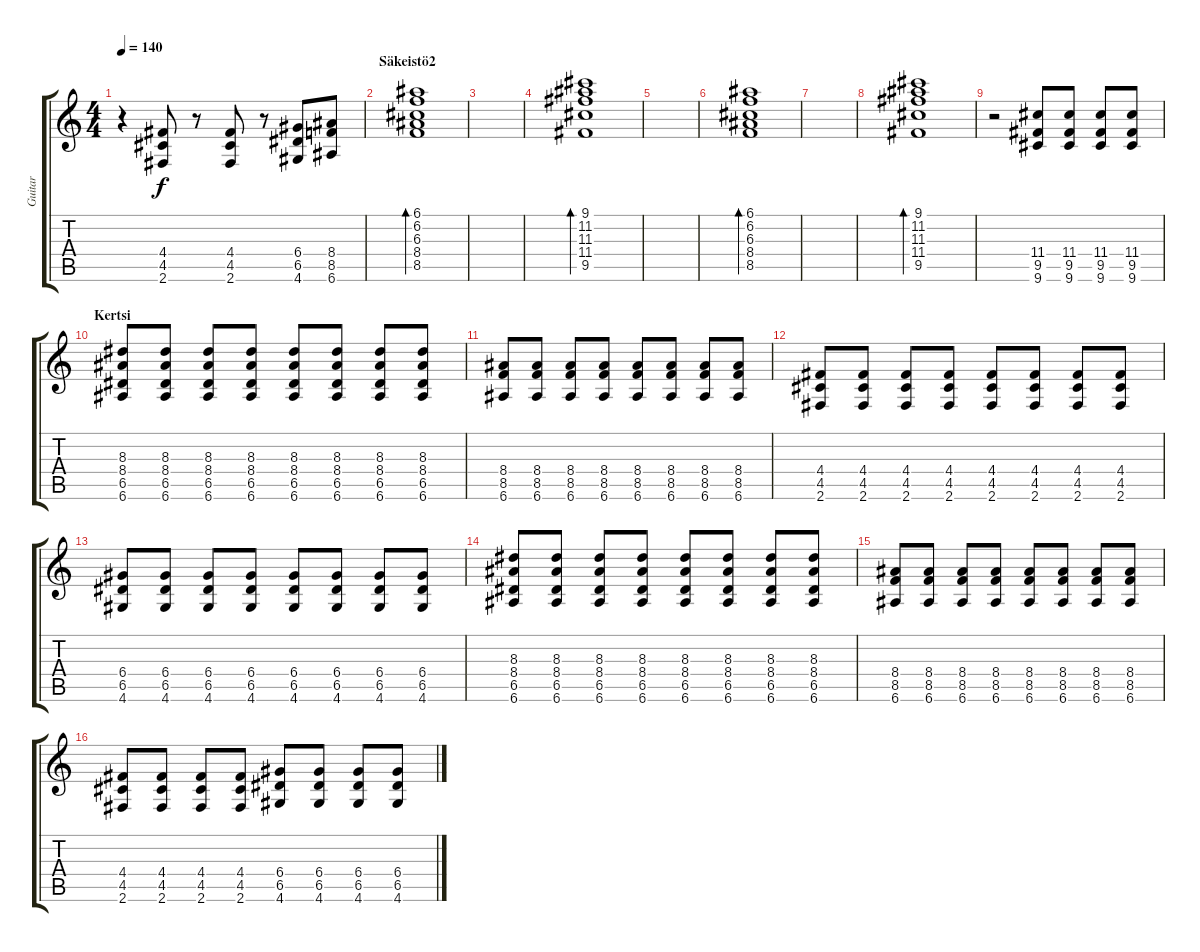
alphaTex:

\track ("Guitar" "Guitar") {instrument distortionguitar}
\staff {score tabs}
\tuning (E4 B3 G3 D3 A2 E2) {hide}
\ts (4 4)
\tempo 140
\clef g2
\ks c
r.4{dy f} (4.4 4.5 2.6).8 r.8 (4.4 4.5 2.6).8 r.8 (6.4 6.5 4.6).8 (8.4 8.5 6.6).8 |
\section ("" "Säkeistö2")
(6.1 6.2 6.3 8.4 8.5).1{bd 480 instrument electricguitarclean} |
|
(9.1 11.2 11.3 11.4 9.5).1{bd 480 instrument electricguitarclean} |
|
(6.1 6.2 6.3 8.4 8.5).1{bd 480 instrument electricguitarclean} |
|
(9.1 11.2 11.3 11.4 9.5).1{bd 480 instrument electricguitarclean} |
r.2 (11.4 9.5 9.6).8{instrument distortionguitar} (11.4 9.5 9.6).8 (11.4 9.5 9.6).8 (11.4 9.5 9.6).8 |
\section ("" "Kertsi")
(8.3 8.4 6.5 6.6).8 (8.3 8.4 6.5 6.6).8 (8.3 8.4 6.5 6.6).8 (8.3 8.4 6.5 6.6).8 (8.3 8.4 6.5 6.6).8 (8.3 8.4 6.5 6.6).8 (8.3 8.4 6.5 6.6).8 (8.3 8.4 6.5 6.6).8 |
(8.4 8.5 6.6).8 (8.4 8.5 6.6).8 (8.4 8.5 6.6).8 (8.4 8.5 6.6).8 (8.4 8.5 6.6).8 (8.4 8.5 6.6).8 (8.4 8.5 6.6).8 (8.4 8.5 6.6).8 |
(4.4 4.5 2.6).8 (4.4 4.5 2.6).8 (4.4 4.5 2.6).8 (4.4 4.5 2.6).8 (4.4 4.5 2.6).8 (4.4 4.5 2.6).8 (4.4 4.5 2.6).8 (4.4 4.5 2.6).8 |
(6.4 6.5 4.6).8 (6.4 6.5 4.6).8 (6.4 6.5 4.6).8 (6.4 6.5 4.6).8 (6.4 6.5 4.6).8 (6.4 6.5 4.6).8 (6.4 6.5 4.6).8 (6.4 6.5 4.6).8 |
(8.3 8.4 6.5 6.6).8 (8.3 8.4 6.5 6.6).8 (8.3 8.4 6.5 6.6).8 (8.3 8.4 6.5 6.6).8 (8.3 8.4 6.5 6.6).8 (8.3 8.4 6.5 6.6).8 (8.3 8.4 6.5 6.6).8 (8.3 8.4 6.5 6.6).8 |
(8.4 8.5 6.6).8 (8.4 8.5 6.6).8 (8.4 8.5 6.6).8 (8.4 8.5 6.6).8 (8.4 8.5 6.6).8 (8.4 8.5 6.6).8 (8.4 8.5 6.6).8 (8.4 8.5 6.6).8 |
(4.4 4.5 2.6).8 (4.4 4.5 2.6).8 (4.4 4.5 2.6).8 (4.4 4.5 2.6).8 (6.4 6.5 4.6).8 (6.4 6.5 4.6).8 (6.4 6.5 4.6).8 (6.4 6.5 4.6).8
